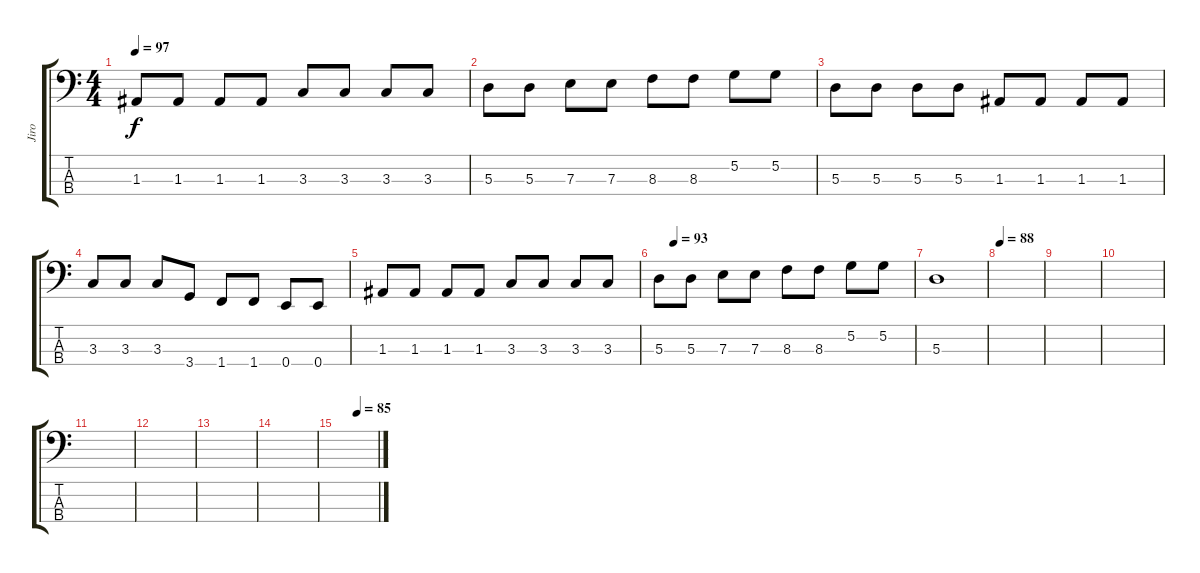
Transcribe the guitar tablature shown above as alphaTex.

\track ("Jiro" "Jiro") {instrument electricbasspick}
\staff {score tabs}
\tuning (G2 D2 A1 E1) {hide}
\ts (4 4)
\tempo 97
\clef f4
\ks c
1.3.8{dy f} 1.3.8 1.3.8 1.3.8 3.3.8 3.3.8 3.3.8 3.3.8 |
5.3.8 5.3.8 7.3.8 7.3.8 8.3.8 8.3.8 5.2.8 5.2.8 |
5.3.8 5.3.8 5.3.8 5.3.8 1.3.8 1.3.8 1.3.8 1.3.8 |
3.3.8 3.3.8 3.3.8 3.4.8 1.4.8 1.4.8 0.4.8 0.4.8 |
1.3.8 1.3.8 1.3.8 1.3.8 3.3.8 3.3.8 3.3.8 3.3.8 |
\tempo (93 0.0625)
5.3.8 5.3.8 7.3.8 7.3.8 8.3.8 8.3.8 5.2.8 5.2.8 |
5.3.1 |
\tempo 88
|
|
|
|
|
|
|
\tempo (85 0.5)
